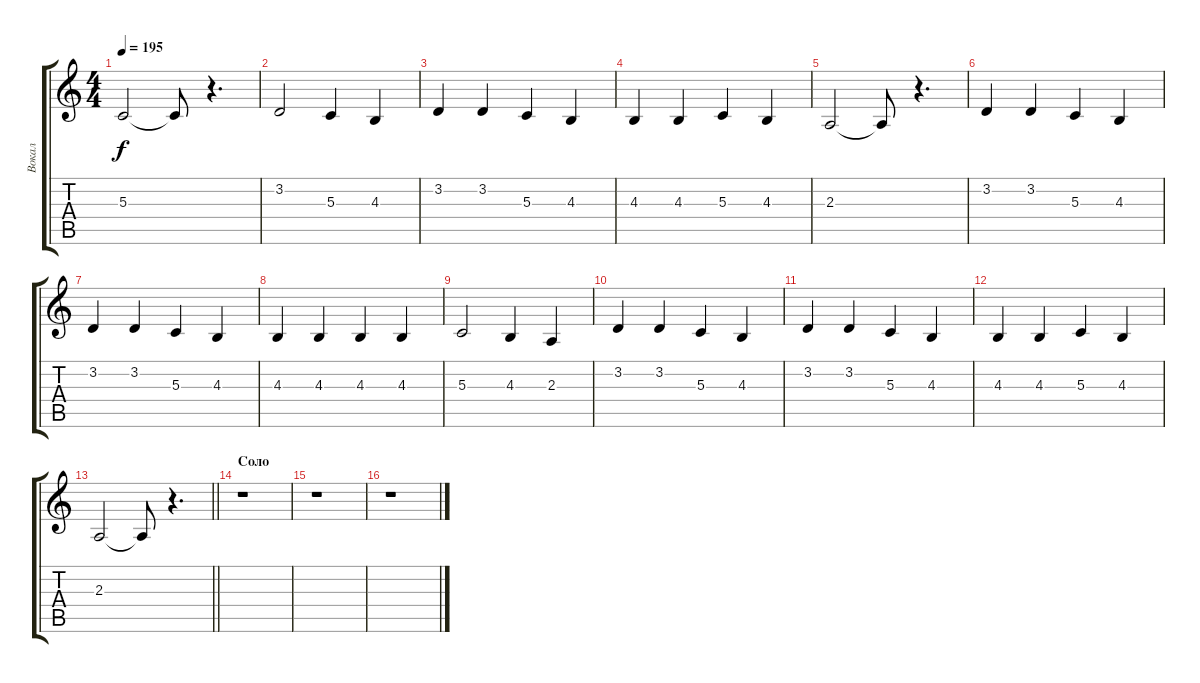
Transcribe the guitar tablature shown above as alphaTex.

\track ("Вокал" "Вокал") {instrument tenorsax}
\staff {score tabs}
\tuning (E4 B3 G3 D3 A2 E2) {hide}
\ts (4 4)
\tempo 195
\clef g2
\ks c
5.3.2{dy f} 5.3{t}.8 r.4{d} |
3.2.2 5.3.4 4.3.4 |
3.2.4 3.2.4 5.3.4 4.3.4 |
4.3.4 4.3.4 5.3.4 4.3.4 |
2.3.2 2.3{t}.8 r.4{d} |
3.2.4 3.2.4 5.3.4 4.3.4 |
3.2.4 3.2.4 5.3.4 4.3.4 |
4.3.4 4.3.4 4.3.4 4.3.4 |
5.3.2 4.3.4 2.3.4 |
3.2.4 3.2.4 5.3.4 4.3.4 |
3.2.4 3.2.4 5.3.4 4.3.4 |
4.3.4 4.3.4 5.3.4 4.3.4 |
\barLineRight lightlight
2.3.2 2.3{t}.8 r.4{d} |
\section ("" "Соло")
r.1 |
r.1 |
r.1
